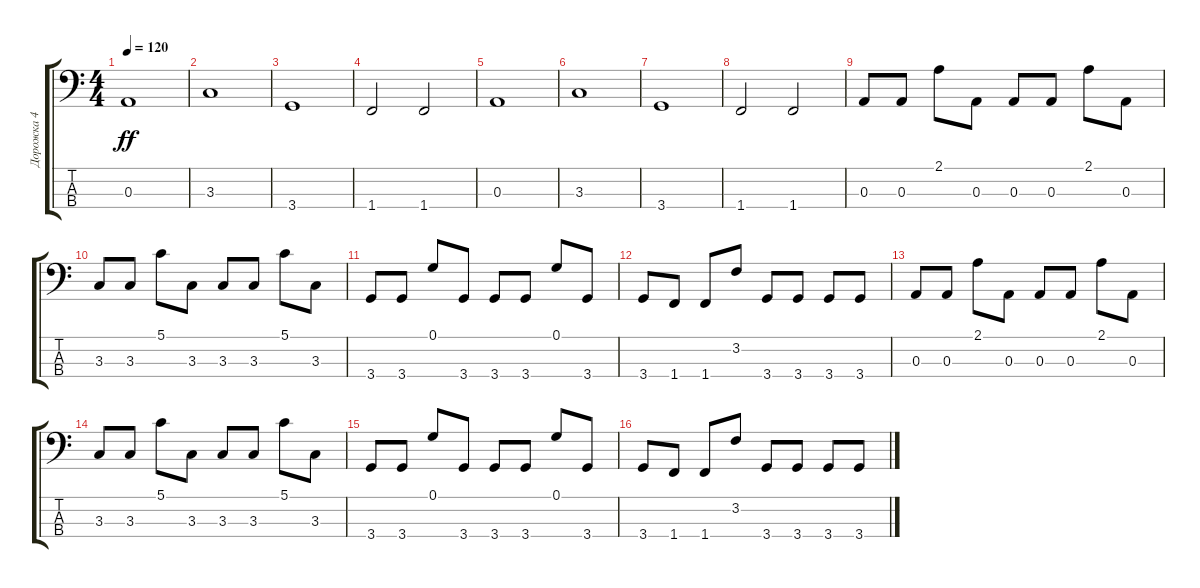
\track ("Дорожка 4" "Дорожка 4") {instrument electricbassfinger}
\staff {score tabs}
\tuning (G2 D2 A1 E1) {hide}
\ts (4 4)
\tempo 120
\clef f4
\ks c
0.3.1{dy ff} |
3.3.1 |
3.4.1 |
1.4.2 1.4.2 |
0.3.1 |
3.3.1 |
3.4.1 |
1.4.2 1.4.2 |
0.3.8 0.3.8 2.1.8 0.3.8 0.3.8 0.3.8 2.1.8 0.3.8 |
3.3.8 3.3.8 5.1.8 3.3.8 3.3.8 3.3.8 5.1.8 3.3.8 |
3.4.8 3.4.8 0.1.8 3.4.8 3.4.8 3.4.8 0.1.8 3.4.8 |
3.4.8 1.4.8 1.4.8 3.2.8 3.4.8 3.4.8 3.4.8 3.4.8 |
0.3.8 0.3.8 2.1.8 0.3.8 0.3.8 0.3.8 2.1.8 0.3.8 |
3.3.8 3.3.8 5.1.8 3.3.8 3.3.8 3.3.8 5.1.8 3.3.8 |
3.4.8 3.4.8 0.1.8 3.4.8 3.4.8 3.4.8 0.1.8 3.4.8 |
3.4.8 1.4.8 1.4.8 3.2.8 3.4.8 3.4.8 3.4.8 3.4.8
